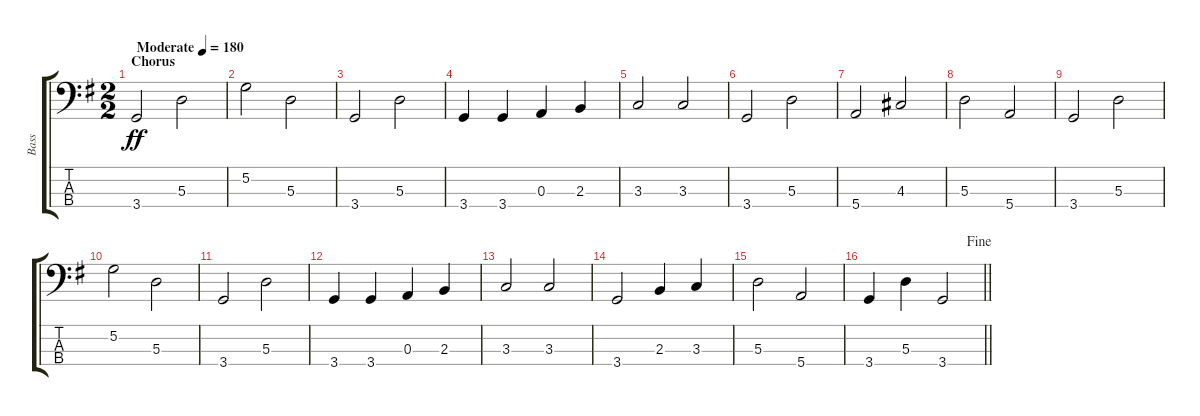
\track ("Bass" "Bass") {instrument electricbassfinger}
\staff {score tabs}
\tuning (G2 D2 A1 E1) {hide}
\ts (2 2)
\section ("" "Chorus")
\tempo (180 "Moderate")
\clef f4
\ks g
3.4.2{dy ff instrument electricbassfinger} 5.3.2 |
5.2.2 5.3.2 |
3.4.2 5.3.2 |
3.4.4 3.4.4 0.3.4 2.3.4 |
3.3.2 3.3.2 |
3.4.2 5.3.2 |
5.4.2 4.3.2 |
5.3.2 5.4.2 |
3.4.2 5.3.2 |
5.2.2 5.3.2 |
3.4.2 5.3.2 |
3.4.4 3.4.4 0.3.4 2.3.4 |
3.3.2 3.3.2 |
3.4.2 2.3.4 3.3.4 |
5.3.2 5.4.2 |
\jump fine
\barLineRight lightlight
3.4.4 5.3.4 3.4.2
